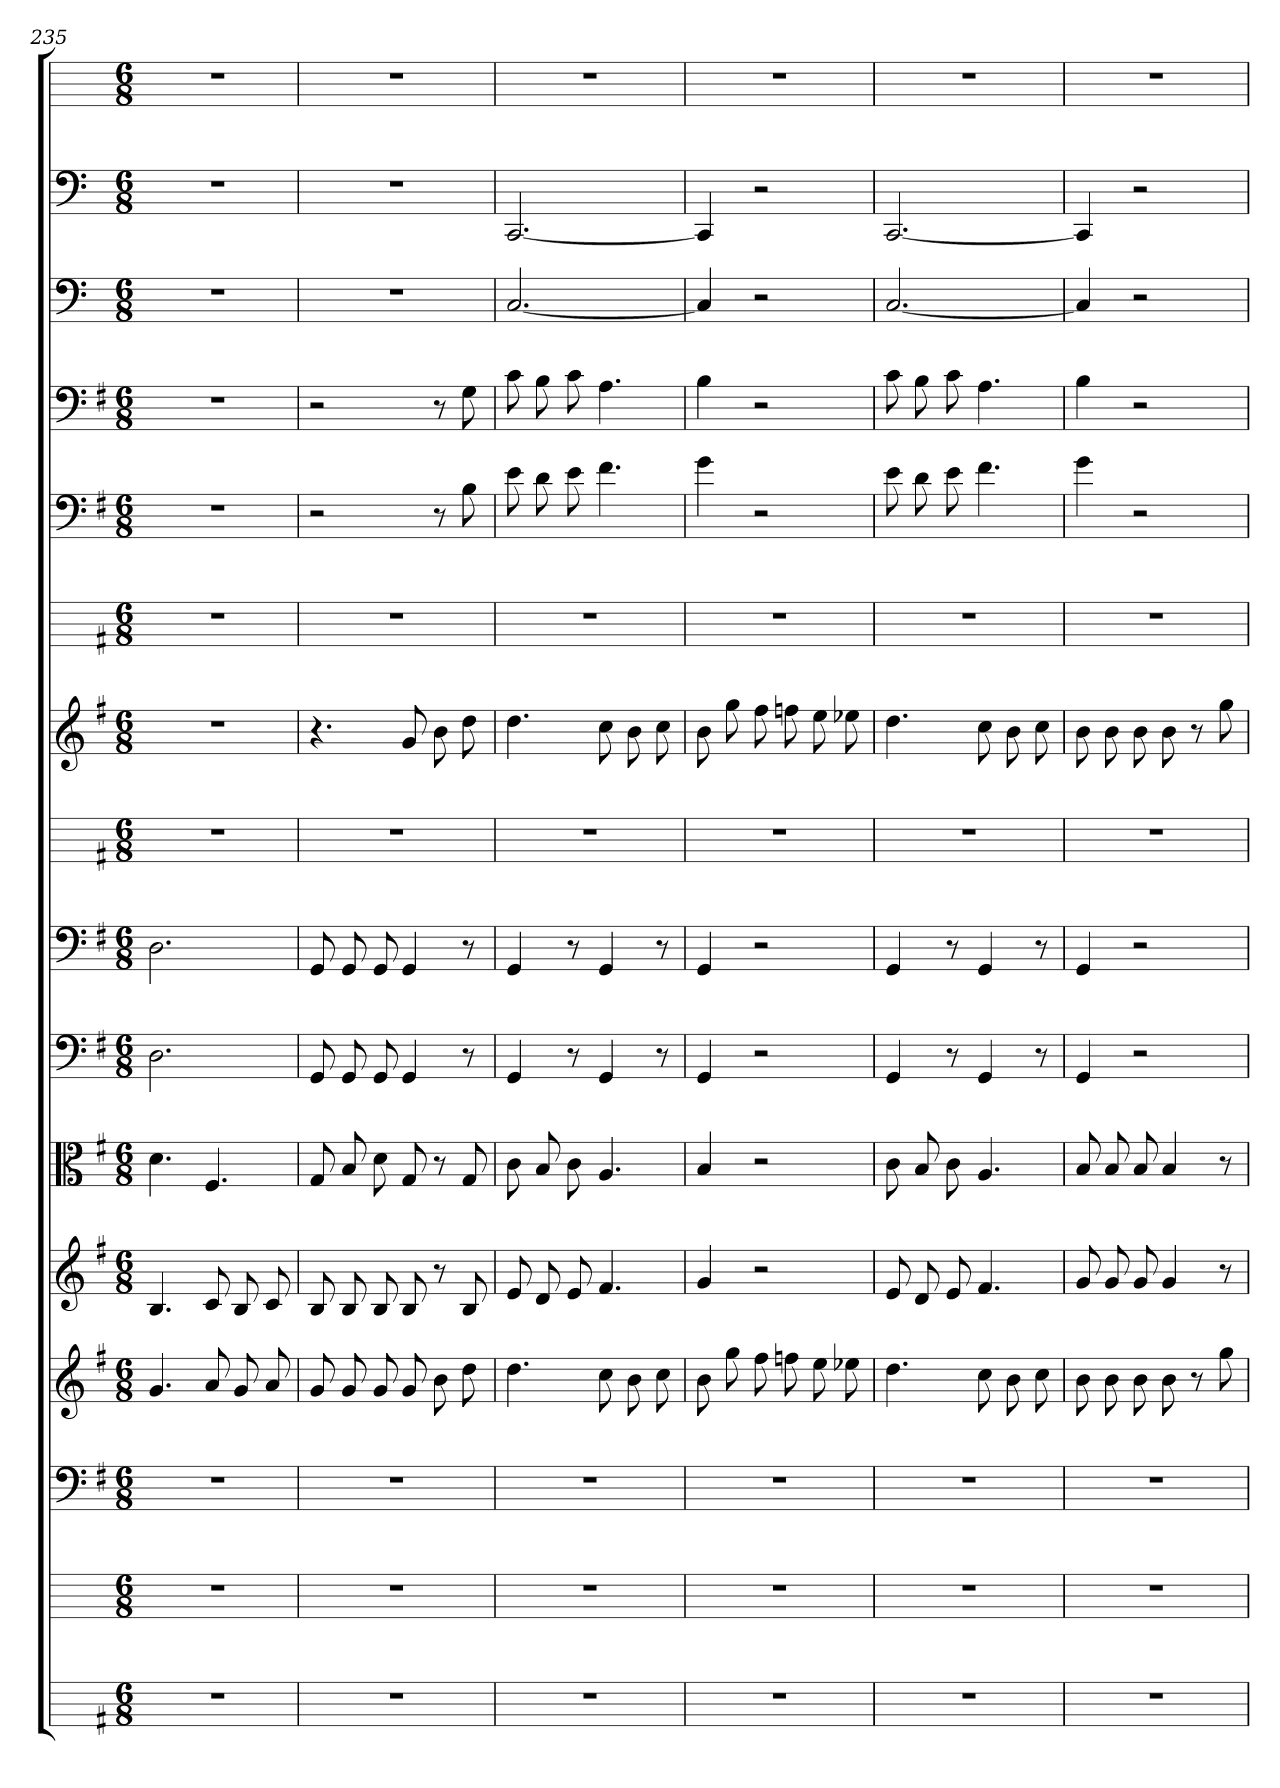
**kern	**kern	**kern	**kern	**kern	**kern	**kern	**kern	**kern	**kern	**kern	**kern	**kern	**kern	**kern	**kern
*part16	*part15	*part14	*part13	*part12	*part11	*part10	*part9	*part8	*part7	*part6	*part5	*part4	*part3	*part2	*part1
*staff16	*staff15	*staff14	*staff13	*staff12	*staff11	*staff10	*staff9	*staff8	*staff7	*staff6	*staff5	*staff4	*staff3	*staff2	*staff1
*	*	*clefF4	*	*	*clefC3	*clefF4	*clefF4	*	*	*	*clefF4	*clefF4	*	*	*
*k[f#]	*k[]	*k[f#]	*k[f#]	*k[f#]	*k[f#]	*k[f#]	*k[f#]	*k[f#]	*k[f#]	*k[f#]	*k[f#]	*k[f#]	*k[]	*k[]	*k[]
*M6/8	*M6/8	*M6/8	*M6/8	*M6/8	*M6/8	*M6/8	*M6/8	*M6/8	*M6/8	*M6/8	*M6/8	*M6/8	*M6/8	*M6/8	*M6/8
=235	=235	=235	=235	=235	=235	=235	=235	=235	=235	=235	=235	=235	=235	=235	=235
2.r	2.r	2.r	4.g	4.B	4.d	2.D	2.D	2.r	2.r	2.r	2.r	2.r	2.r	2.r	2.r
.	.	.	8a	8c	4.F#	.	.	.	.	.	.	.	.	.	.
.	.	.	8g	8B	.	.	.	.	.	.	.	.	.	.	.
.	.	.	8a	8c	.	.	.	.	.	.	.	.	.	.	.
=236	=236	=236	=236	=236	=236	=236	=236	=236	=236	=236	=236	=236	=236	=236	=236
2.r	2.r	2.r	8g	8B	8G	8GG	8GG	2.r	4.r	2.r	2r	2r	2.r	2.r	2.r
.	.	.	8g	8B	8B	8GG	8GG	.	.	.	.	.	.	.	.
.	.	.	8g	8B	8d	8GG	8GG	.	.	.	.	.	.	.	.
.	.	.	8g	8B	8G	4GG	4GG	.	8g	.	.	.	.	.	.
.	.	.	8b	8r	8r	.	.	.	8b	.	8r	8r	.	.	.
.	.	.	8dd	8B	8G	8r	8r	.	8dd	.	8B	8G	.	.	.
=237	=237	=237	=237	=237	=237	=237	=237	=237	=237	=237	=237	=237	=237	=237	=237
2.r	2.r	2.r	4.dd	8e	8c	4GG	4GG	2.r	4.dd	2.r	8e	8c	[2.C	[2.CC	2.r
.	.	.	.	8d	8B	.	.	.	.	.	8d	8B	.	.	.
.	.	.	.	8e	8c	8r	8r	.	.	.	8e	8c	.	.	.
.	.	.	8cc	4.f#	4.A	4GG	4GG	.	8cc	.	4.f#	4.A	.	.	.
.	.	.	8b	.	.	.	.	.	8b	.	.	.	.	.	.
.	.	.	8cc	.	.	8r	8r	.	8cc	.	.	.	.	.	.
=238	=238	=238	=238	=238	=238	=238	=238	=238	=238	=238	=238	=238	=238	=238	=238
2.r	2.r	2.r	8b	4g	4B	4GG	4GG	2.r	8b	2.r	4g	4B	4C]	4CC]	2.r
.	.	.	8gg	.	.	.	.	.	8gg	.	.	.	.	.	.
.	.	.	8ff#	2r	2r	2r	2r	.	8ff#	.	2r	2r	2r	2r	.
.	.	.	8ffn	.	.	.	.	.	8ffn	.	.	.	.	.	.
.	.	.	8ee	.	.	.	.	.	8ee	.	.	.	.	.	.
.	.	.	8ee-X	.	.	.	.	.	8ee-X	.	.	.	.	.	.
=239	=239	=239	=239	=239	=239	=239	=239	=239	=239	=239	=239	=239	=239	=239	=239
2.r	2.r	2.r	4.dd	8e	8c	4GG	4GG	2.r	4.dd	2.r	8e	8c	[2.C	[2.CC	2.r
.	.	.	.	8d	8B	.	.	.	.	.	8d	8B	.	.	.
.	.	.	.	8e	8c	8r	8r	.	.	.	8e	8c	.	.	.
.	.	.	8cc	4.f#	4.A	4GG	4GG	.	8cc	.	4.f#	4.A	.	.	.
.	.	.	8b	.	.	.	.	.	8b	.	.	.	.	.	.
.	.	.	8cc	.	.	8r	8r	.	8cc	.	.	.	.	.	.
=240	=240	=240	=240	=240	=240	=240	=240	=240	=240	=240	=240	=240	=240	=240	=240
2.r	2.r	2.r	8b	8g	8B	4GG	4GG	2.r	8b	2.r	4g	4B	4C]	4CC]	2.r
.	.	.	8b	8g	8B	.	.	.	8b	.	.	.	.	.	.
.	.	.	8b	8g	8B	2r	2r	.	8b	.	2r	2r	2r	2r	.
.	.	.	8b	4g	4B	.	.	.	8b	.	.	.	.	.	.
.	.	.	8r	.	.	.	.	.	8r	.	.	.	.	.	.
.	.	.	8gg	8r	8r	.	.	.	8gg	.	.	.	.	.	.
=	=	=	=	=	=	=	=	=	=	=	=	=	=	=	=
*-	*-	*-	*-	*-	*-	*-	*-	*-	*-	*-	*-	*-	*-	*-	*-
